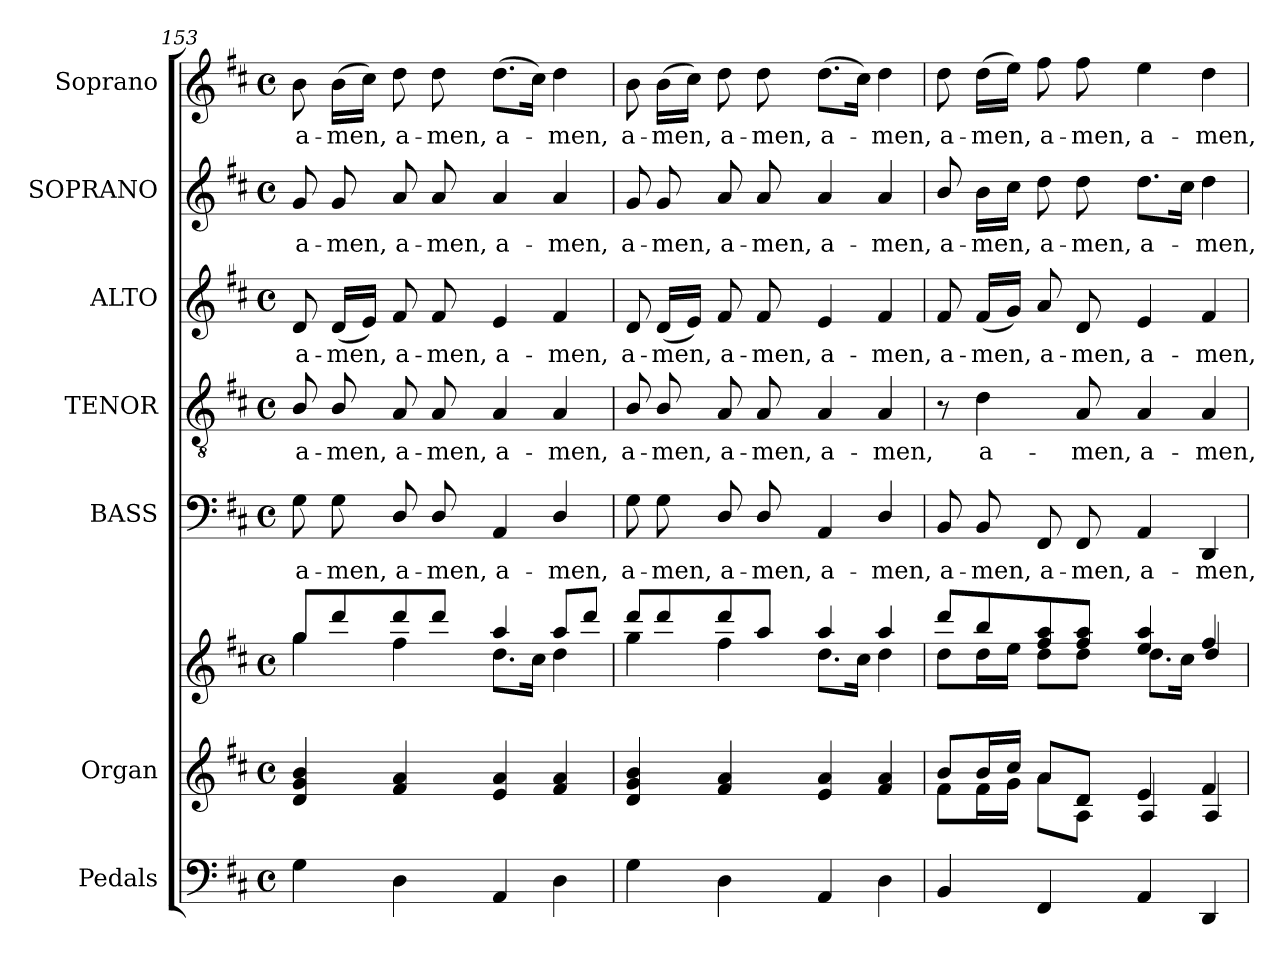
**kern	**kern	**kern	**kern	**text	**kern	**text	**kern	**text	**kern	**text	**kern	**text
*part7	*part6	*part6	*part5	*part5	*part4	*part4	*part3	*part3	*part2	*part2	*part1	*part1
*staff8	*staff7	*staff6	*staff5	*staff5	*staff4	*staff4	*staff3	*staff3	*staff2	*staff2	*staff1	*staff1
*I"Pedals	*I"Organ	*	*I"BASS	*	*I"TENOR	*	*I"ALTO	*	*I"SOPRANO	*	*I"Soprano	*
*I'Ped.	*I'Org.	*	*I'B.	*	*I'T.	*	*I'A.	*	*I'S.	*	*I'S.	*
*clefF4	*clefG2	*clefG2	*clefF4	*	*clefGv2	*	*clefG2	*	*clefG2	*	*clefG2	*
*	*	*	*	*	*ITrd7c12	*	*	*	*	*	*	*
*k[f#c#]	*k[f#c#]	*k[f#c#]	*k[f#c#]	*	*k[f#c#]	*	*k[f#c#]	*	*k[f#c#]	*	*k[f#c#]	*
*D:	*D:	*D:	*D:	*	*D:	*	*D:	*	*D:	*	*D:	*
*M4/4	*M4/4	*M4/4	*M4/4	*	*M4/4	*	*M4/4	*	*M4/4	*	*M4/4	*
*met(c)	*met(c)	*met(c)	*met(c)	*	*met(c)	*	*met(c)	*	*met(c)	*	*met(c)	*
=153	=153	=153	=153	=153	=153	=153	=153	=153	=153	=153	=153	=153
*	*	*^	*	*	*	*	*	*	*	*	*	*
!	!	!	!	!	!LO:LY:b:color=#000000	!	!	!	!	!	!	!	!
!	!	!	!	!	!	!	!LO:LY:b:color=#000000	!	!	!	!	!	!
!	!	!	!	!	!	!	!	!	!LO:LY:b:color=#000000	!	!	!	!
!	!	!	!	!	!	!	!	!	!	!	!LO:LY:b:color=#000000	!	!
!	!	!	!	!	!	!	!	!	!	!	!	!	!LO:LY:b:color=#000000
4Gi\	4di/ 4gi 4bi	8ggi/L	4ggi\	8Gi\	a-	8BBi/	a-	8di/	a-	8gi/	a-	8bi\	a-
!	!	!	!	!	!LO:LY:b:color=#000000	!	!	!	!	!	!	!	!
!	!	!	!	!	!	!	!LO:LY:b:color=#000000	!	!	!	!	!	!
!	!	!	!	!	!	!	!	!	!LO:LY:b:color=#000000	!	!	!	!
!	!	!	!	!	!	!	!	!	!	!	!LO:LY:b:color=#000000	!	!
!	!	!	!	!	!	!	!	!	!	!	!	!	!LO:LY:b:color=#000000
.	.	8dddi/	.	8Gi\	-men,	8BBi/	-men,	(16di/LL	-men,	8gi/	-men,	(16bi\LL	-men,
.	.	.	.	.	.	.	.	16ei/JJ)	.	.	.	16cc#i\JJ)	.
!	!	!	!	!	!LO:LY:b:color=#000000	!	!	!	!	!	!	!	!
!	!	!	!	!	!	!	!LO:LY:b:color=#000000	!	!	!	!	!	!
!	!	!	!	!	!	!	!	!	!LO:LY:b:color=#000000	!	!	!	!
!	!	!	!	!	!	!	!	!	!	!	!LO:LY:b:color=#000000	!	!
!	!	!	!	!	!	!	!	!	!	!	!	!	!LO:LY:b:color=#000000
4Di\	4f#i/ 4ai	8dddi/	4ff#i\	8Di/	a-	8AAi/	a-	8f#i/	a-	8ai/	a-	8ddi\	a-
!	!	!	!	!	!LO:LY:b:color=#000000	!	!	!	!	!	!	!	!
!	!	!	!	!	!	!	!LO:LY:b:color=#000000	!	!	!	!	!	!
!	!	!	!	!	!	!	!	!	!LO:LY:b:color=#000000	!	!	!	!
!	!	!	!	!	!	!	!	!	!	!	!LO:LY:b:color=#000000	!	!
!	!	!	!	!	!	!	!	!	!	!	!	!	!LO:LY:b:color=#000000
.	.	8dddi/J	.	8Di/	-men,	8AAi/	-men,	8f#i/	-men,	8ai/	-men,	8ddi\	-men,
!	!	!	!	!	!LO:LY:b:color=#000000	!	!	!	!	!	!	!	!
!	!	!	!	!	!	!	!LO:LY:b:color=#000000	!	!	!	!	!	!
!	!	!	!	!	!	!	!	!	!LO:LY:b:color=#000000	!	!	!	!
!	!	!	!	!	!	!	!	!	!	!	!LO:LY:b:color=#000000	!	!
!	!	!	!	!	!	!	!	!	!	!	!	!	!LO:LY:b:color=#000000
4AAi/	4ei/ 4ai	4aai/	8.ddi\L	4AAi/	a-	4AAi/	a-	4ei/	a-	4ai/	a-	(8.ddi\L	a-
.	.	.	16cc#i\Jk	.	.	.	.	.	.	.	.	16cc#i\Jk)	.
!	!	!	!	!	!LO:LY:b:color=#000000	!	!	!	!	!	!	!	!
!	!	!	!	!	!	!	!LO:LY:b:color=#000000	!	!	!	!	!	!
!	!	!	!	!	!	!	!	!	!LO:LY:b:color=#000000	!	!	!	!
!	!	!	!	!	!	!	!	!	!	!	!LO:LY:b:color=#000000	!	!
!	!	!	!	!	!	!	!	!	!	!	!	!	!LO:LY:b:color=#000000
4Di\	4f#i/ 4ai	8aai/L	4ddi\	4Di/	-men,	4AAi/	-men,	4f#i/	-men,	4ai/	-men,	4ddi\	-men,
.	.	8dddi/J	.	.	.	.	.	.	.	.	.	.	.
=154	=154	=154	=154	=154	=154	=154	=154	=154	=154	=154	=154	=154	=154
!	!	!	!	!	!LO:LY:b:color=#000000	!	!	!	!	!	!	!	!
!	!	!	!	!	!	!	!LO:LY:b:color=#000000	!	!	!	!	!	!
!	!	!	!	!	!	!	!	!	!LO:LY:b:color=#000000	!	!	!	!
!	!	!	!	!	!	!	!	!	!	!	!LO:LY:b:color=#000000	!	!
!	!	!	!	!	!	!	!	!	!	!	!	!	!LO:LY:b:color=#000000
4Gi\	4di/ 4gi 4bi	8dddi/L	4ggi\	8Gi\	a-	8BBi/	a-	8di/	a-	8gi/	a-	8bi\	a-
!	!	!	!	!	!LO:LY:b:color=#000000	!	!	!	!	!	!	!	!
!	!	!	!	!	!	!	!LO:LY:b:color=#000000	!	!	!	!	!	!
!	!	!	!	!	!	!	!	!	!LO:LY:b:color=#000000	!	!	!	!
!	!	!	!	!	!	!	!	!	!	!	!LO:LY:b:color=#000000	!	!
!	!	!	!	!	!	!	!	!	!	!	!	!	!LO:LY:b:color=#000000
.	.	8dddi/	.	8Gi\	-men,	8BBi/	-men,	(16di/LL	-men,	8gi/	-men,	(16bi\LL	-men,
.	.	.	.	.	.	.	.	16ei/JJ)	.	.	.	16cc#i\JJ)	.
!	!	!	!	!	!LO:LY:b:color=#000000	!	!	!	!	!	!	!	!
!	!	!	!	!	!	!	!LO:LY:b:color=#000000	!	!	!	!	!	!
!	!	!	!	!	!	!	!	!	!LO:LY:b:color=#000000	!	!	!	!
!	!	!	!	!	!	!	!	!	!	!	!LO:LY:b:color=#000000	!	!
!	!	!	!	!	!	!	!	!	!	!	!	!	!LO:LY:b:color=#000000
4Di\	4f#i/ 4ai	8dddi/	4ff#i\	8Di/	a-	8AAi/	a-	8f#i/	a-	8ai/	a-	8ddi\	a-
!	!	!	!	!	!LO:LY:b:color=#000000	!	!	!	!	!	!	!	!
!	!	!	!	!	!	!	!LO:LY:b:color=#000000	!	!	!	!	!	!
!	!	!	!	!	!	!	!	!	!LO:LY:b:color=#000000	!	!	!	!
!	!	!	!	!	!	!	!	!	!	!	!LO:LY:b:color=#000000	!	!
!	!	!	!	!	!	!	!	!	!	!	!	!	!LO:LY:b:color=#000000
.	.	8aai/J	.	8Di/	-men,	8AAi/	-men,	8f#i/	-men,	8ai/	-men,	8ddi\	-men,
!	!	!	!	!	!LO:LY:b:color=#000000	!	!	!	!	!	!	!	!
!	!	!	!	!	!	!	!LO:LY:b:color=#000000	!	!	!	!	!	!
!	!	!	!	!	!	!	!	!	!LO:LY:b:color=#000000	!	!	!	!
!	!	!	!	!	!	!	!	!	!	!	!LO:LY:b:color=#000000	!	!
!	!	!	!	!	!	!	!	!	!	!	!	!	!LO:LY:b:color=#000000
4AAi/	4ei/ 4ai	4aai/	8.ddi\L	4AAi/	a-	4AAi/	a-	4ei/	a-	4ai/	a-	(8.ddi\L	a-
.	.	.	16cc#i\Jk	.	.	.	.	.	.	.	.	16cc#i\Jk)	.
!	!	!	!	!	!LO:LY:b:color=#000000	!	!	!	!	!	!	!	!
!	!	!	!	!	!	!	!LO:LY:b:color=#000000	!	!	!	!	!	!
!	!	!	!	!	!	!	!	!	!LO:LY:b:color=#000000	!	!	!	!
!	!	!	!	!	!	!	!	!	!	!	!LO:LY:b:color=#000000	!	!
!	!	!	!	!	!	!	!	!	!	!	!	!	!LO:LY:b:color=#000000
4Di\	4f#i/ 4ai	4aai/	4ddi\	4Di/	-men,	4AAi/	-men,	4f#i/	-men,	4ai/	-men,	4ddi\	-men,
!!LO:PB:g=z
=155	=155	=155	=155	=155	=155	=155	=155	=155	=155	=155	=155	=155	=155
*	*^	*	*	*	*	*	*	*	*	*	*	*	*
!	!	!	!	!	!	!LO:LY:b:color=#000000	!	!	!	!	!	!	!	!
!	!	!	!	!	!	!	!	!	!	!LO:LY:b:color=#000000	!	!	!	!
!	!	!	!	!	!	!	!	!	!	!	!	!LO:LY:b:color=#000000	!	!
!	!	!	!	!	!	!	!	!	!	!	!	!	!	!LO:LY:b:color=#000000
4BBi/	8bi/L	8f#i\L	8dddi/L	8ddi\L	8BBi/	a-	8r	.	8f#i/	a-	8bi/	a-	8ddi\	a-
!	!	!	!	!	!	!LO:LY:b:color=#000000	!	!	!	!	!	!	!	!
!	!	!	!	!	!	!	!	!LO:LY:b:color=#000000	!	!	!	!	!	!
!	!	!	!	!	!	!	!	!	!	!LO:LY:b:color=#000000	!	!	!	!
!	!	!	!	!	!	!	!	!	!	!	!	!LO:LY:b:color=#000000	!	!
!	!	!	!	!	!	!	!	!	!	!	!	!	!	!LO:LY:b:color=#000000
.	16bi/L	16f#i\L	8bbi/	16ddi\L	8BBi/	-men,	4Di\	a-	(16f#i/LL	-men,	16bi\LL	-men,	(16ddi\LL	-men,
.	16cc#i/JJ	16gi\JJ	.	16eei\JJ	.	.	.	.	16gi/JJ)	.	16cc#i\JJ	.	16eei\JJ)	.
!	!	!	!	!	!	!LO:LY:b:color=#000000	!	!	!	!	!	!	!	!
!	!	!	!	!	!	!	!	!	!	!LO:LY:b:color=#000000	!	!	!	!
!	!	!	!	!	!	!	!	!	!	!	!	!LO:LY:b:color=#000000	!	!
!	!	!	!	!	!	!	!	!	!	!	!	!	!	!LO:LY:b:color=#000000
4FF#i/	8ai/L	8ai\L	8ff#i/ 8aai	8ddi\L	8FF#i/	a-	.	.	8ai/	a-	8ddi\	a-	8ff#i\	a-
!	!	!	!	!	!	!LO:LY:b:color=#000000	!	!	!	!	!	!	!	!
!	!	!	!	!	!	!	!	!LO:LY:b:color=#000000	!	!	!	!	!	!
!	!	!	!	!	!	!	!	!	!	!LO:LY:b:color=#000000	!	!	!	!
!	!	!	!	!	!	!	!	!	!	!	!	!LO:LY:b:color=#000000	!	!
!	!	!	!	!	!	!	!	!	!	!	!	!	!	!LO:LY:b:color=#000000
.	8di/J	8Ai\J	8ff#i/ 8aaiJ	8ddi\J	8FF#i/	-men,	8AAi/	-men,	8di/	-men,	8ddi\	-men,	8ff#i\	-men,
!	!	!	!	!	!	!LO:LY:b:color=#000000	!	!	!	!	!	!	!	!
!	!	!	!	!	!	!	!	!LO:LY:b:color=#000000	!	!	!	!	!	!
!	!	!	!	!	!	!	!	!	!	!LO:LY:b:color=#000000	!	!	!	!
!	!	!	!	!	!	!	!	!	!	!	!	!LO:LY:b:color=#000000	!	!
!	!	!	!	!	!	!	!	!	!	!	!	!	!	!LO:LY:b:color=#000000
4AAi/	4ei/	4Ai/	4eei/ 4aai	8.ddi\L	4AAi/	a-	4AAi/	a-	4ei/	a-	8.ddi\L	a-	4eei\	a-
.	.	.	.	16cc#i\Jk	.	.	.	.	.	.	16cc#i\Jk	.	.	.
!	!	!	!	!	!	!LO:LY:b:color=#000000	!	!	!	!	!	!	!	!
!	!	!	!	!	!	!	!	!LO:LY:b:color=#000000	!	!	!	!	!	!
!	!	!	!	!	!	!	!	!	!	!LO:LY:b:color=#000000	!	!	!	!
!	!	!	!	!	!	!	!	!	!	!	!	!LO:LY:b:color=#000000	!	!
!	!	!	!	!	!	!	!	!	!	!	!	!	!	!LO:LY:b:color=#000000
4DDi/	4f#i/	4Ai/	4ff#i/	4ddi/	4DDi/	-men,	4AAi/	-men,	4f#i/	-men,	4ddi\	-men,	4ddi\	-men,
*	*v	*v	*	*	*	*	*	*	*	*	*	*	*	*
*	*	*v	*v	*	*	*	*	*	*	*	*	*	*
=	=	=	=	=	=	=	=	=	=	=	=	=
*-	*-	*-	*-	*-	*-	*-	*-	*-	*-	*-	*-	*-
